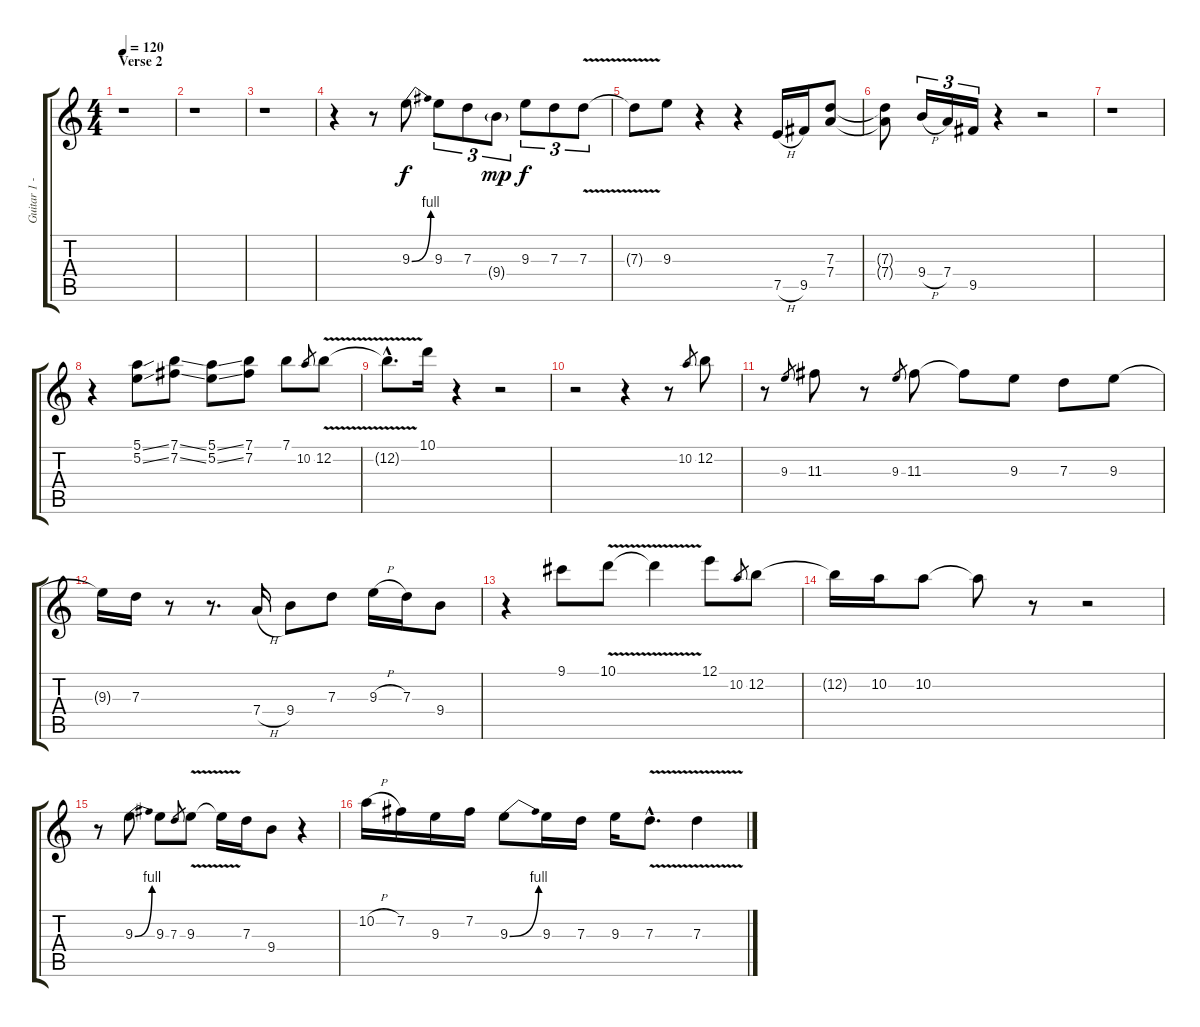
\track ("Guitar 1 - Santana" "Guitar 1 -") {instrument distortionguitar}
\staff {score tabs}
\tuning (E4 B3 G3 D3 A2 E2) {hide}
\ts (4 4)
\section ("" "Verse 2")
\tempo 120
\clef g2
\ks c
r.1{dy f} |
r.1 |
r.1 |
r.4 r.8 9.3{be (bend 0 0 60 4)}.8 9.3.8{tu (3 2)} 7.3.8{tu (3 2)} 9.4{g}.8{tu (3 2) dy mp} 9.3.8{tu (3 2) dy f} 7.3.8{tu (3 2)} 7.3{v}.8{tu (3 2)} |
7.3{t}.8 9.3.8 r.4 r.4 7.5{h}.16 9.5.16 (7.3 7.4).8 |
(7.3{t} 7.4{t}).8 9.4{h}.16{tu (3 2)} 7.4.16{tu (3 2)} 9.5.16{tu (3 2)} r.4 r.2 |
r.1 |
r.4 (5.1{ss} 5.2{ss}).8 (7.1{ss} 7.2{ss}).8 (5.1{ss} 5.2{ss}).8 (7.1 7.2).8 7.1.8 10.2.8{gr} 12.2{v}.8 |
12.2{hac t}.8{d} 10.1.16 r.4 r.2 |
r.2 r.4 r.8 10.2.8{gr} 12.2.8 |
r.8 9.3.8{gr} 11.3.8 r.8 9.3.8{gr} 11.3.8 11.3{t}.8 9.3.8 7.3.8 9.3.8 |
9.3{t}.16 7.3.16 r.8 r.8{d} 7.4{h}.16 9.4.8 7.3.8 9.3{h}.16 7.3.16 9.4.8 |
r.4 9.1.8 10.1{v}.8 10.1{t}.4 12.1.8 10.2.8{gr} 12.2.8 |
12.2{t}.16 10.2.16 10.2.8 10.2{t}.8 r.8 r.2 |
r.8 9.3{be (bend 0 0 60 4)}.8 9.3.8 7.3.8{gr} 9.3{v}.8 9.3{t}.16 7.3.16 9.4.8 r.4 |
10.2{h}.16 7.2.16 9.3.16 7.2.16 9.3{be (bend 0 0 60 4)}.8 9.3.16 7.3.16 9.3.16 7.3{v hac}.8{d} 7.3{v}.4
